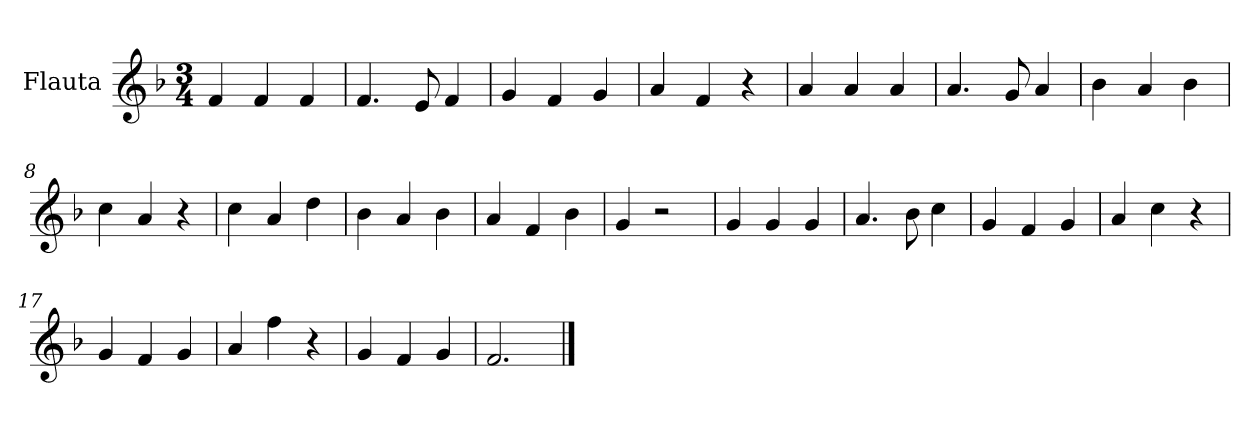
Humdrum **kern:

**kern
*part1
*staff1
*I"Flauta
*I'Fl.
*clefG2
*k[b-]
*M3/4
=1
4f/
4f/
4f/
=2
4.f/
8e/
4f/
=3
4g/
4f/
4g/
=4
4a/
4f/
4r
=5
4a/
4a/
4a/
=6
4.a/
8g/
4a/
=7
4b-\
4a/
4b-\
=8
4cc\
4a/
4r
=9
4cc\
4a/
4dd\
=10
4b-\
4a/
4b-\
!!LO:LB:g=z
=11
4a/
4f/
4b-\
=12
4g/
2r
=13
4g/
4g/
4g/
=14
4.a/
8b-\
4cc\
=15
4g/
4f/
4g/
=16
4a/
4cc\
4r
=17
4g/
4f/
4g/
=18
4a/
4ff\
4r
=19
4g/
4f/
4g/
=20
2.f/
==
*-
